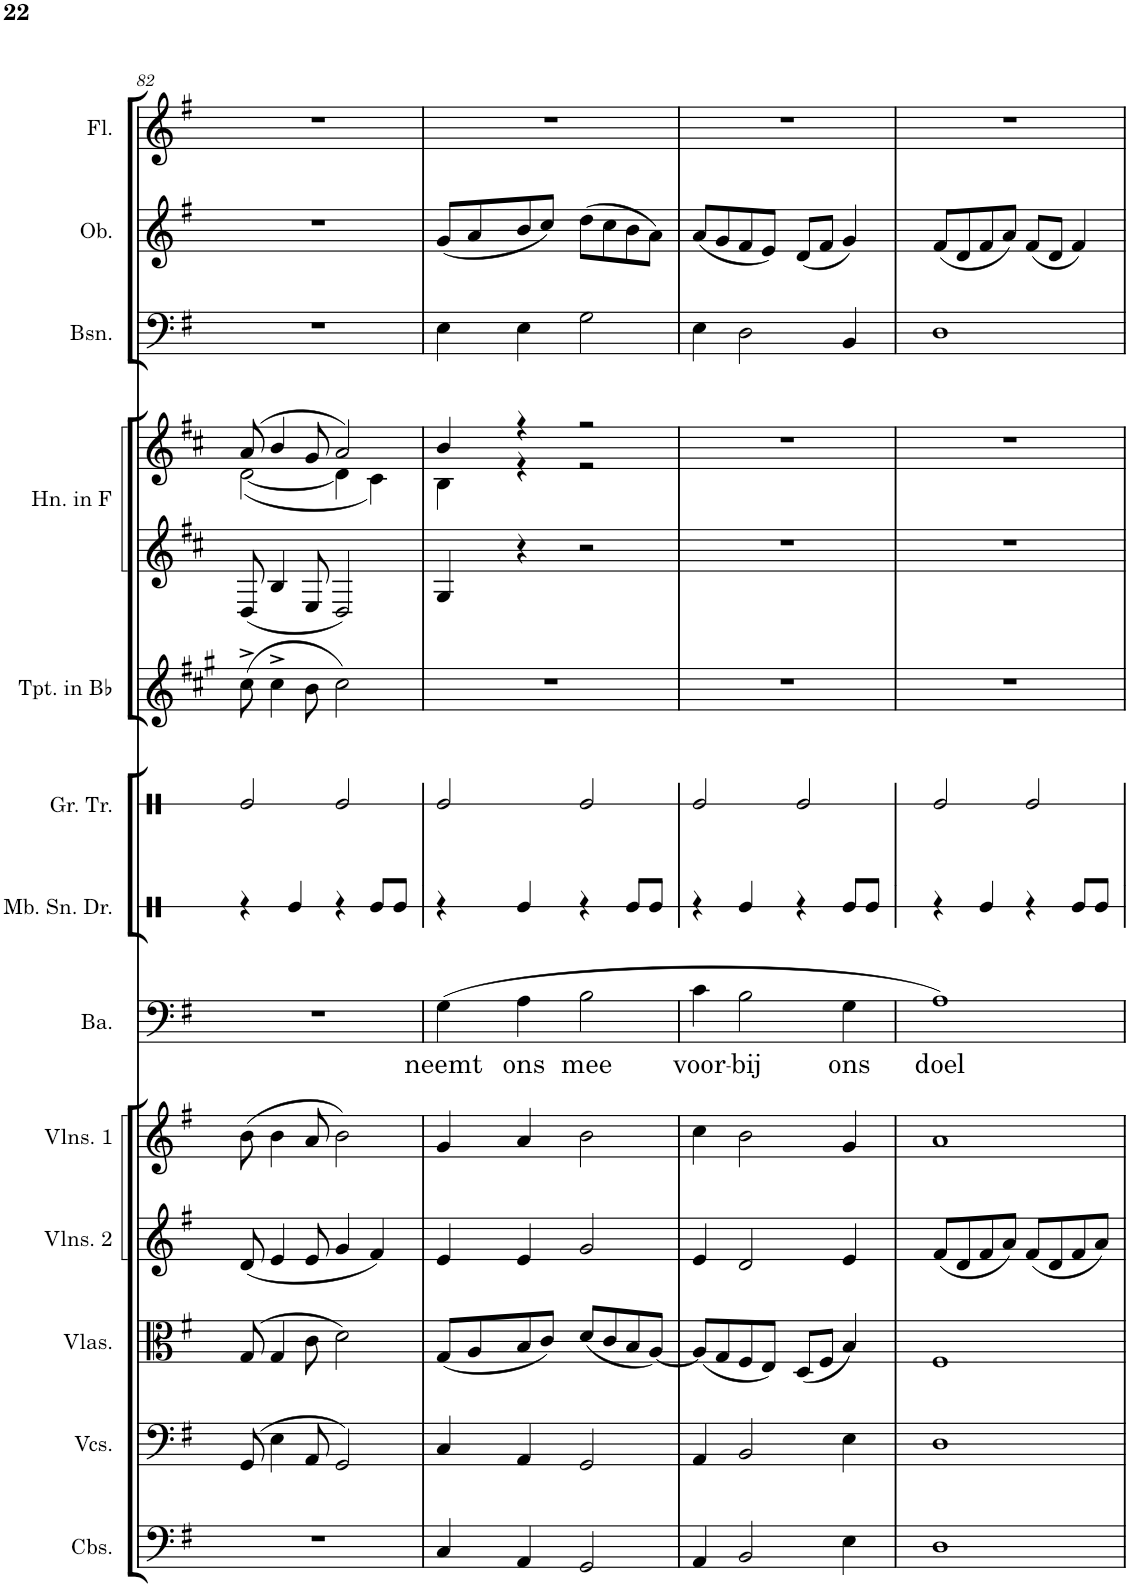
**kern	**kern	**kern	**kern	**kern	**kern	**text	**kern	**kern	**kern	**kern	**kern	**kern	**kern	**kern
*part13	*part12	*part11	*part10	*part9	*part8	*part8	*part7	*part6	*part5	*part4	*part4	*part3	*part2	*part1
*staff14	*staff13	*staff12	*staff11	*staff10	*staff9	*staff9	*staff8	*staff7	*staff6	*staff5	*staff4	*staff3	*staff2	*staff1
*I"Contrabasses	*I"Violoncellos	*I"Violas	*I"Violins 2	*I"Violins 1	*I"Bariton	*	*I"Snare drum	*I"Grote trom	*I"Trumpets in Bb	*I"Horns in F	*	*I"Bassoons	*I"Oboes	*I"Flutes
*I'Cbs.	*I'Vcs.	*I'Vlas.	*I'Vlns. 2	*I'Vlns. 1	*I'Ba.	*	*	*I'Gr. Tr.	*I'Tpt. in Bb	*I'Hn. in F	*	*I'Bsn.	*I'Ob.	*I'Fl.
!!LO:PB:g=z
*clefF4	*clefF4	*clefC3	*clefG2	*clefG2	*clefF4	*	*clefX	*clefX	*clefG2	*clefG2	*clefG2	*clefF4	*clefG2	*clefG2
*Trd7c12	*	*	*	*	*	*	*	*	*Trd1c2	*Trd4c7	*Trd4c7	*	*	*
*k[f#]	*k[f#]	*k[f#]	*k[f#]	*k[f#]	*k[f#]	*	*k[]	*k[]	*k[f#c#g#]	*k[f#c#]	*k[f#c#]	*k[f#]	*k[f#]	*k[f#]
*M4/4	*M4/4	*M4/4	*M4/4	*M4/4	*M4/4	*	*M4/4	*M4/4	*M4/4	*M4/4	*M4/4	*M4/4	*M4/4	*M4/4
=82	=82	=82	=82	=82	=82	=82	=82	=82	=82	=82	=82	=82	=82	=82
*	*	*	*	*	*	*	*	*	*	*	*^	*	*	*
1r	(8GG/	(8G/	(8d/	(8b\	1r	.	4r	2Re/	(8cc#^\	8D/	(8a/	([2d\	1r	1r	1r
.	4E\	4G/	4e/	4b\	.	.	.	.	4cc#^\	4B/	4b/	.	.	.	.
.	.	.	.	.	.	.	4Re/	.	.	.	.	.	.	.	.
.	8AA/	8c\	8e/	8a/	.	.	.	.	8b\	8E/	8g/	.	.	.	.
.	2GG/)	2d\)	4g/	2b\)	.	.	4r	2Re/	2cc#\)	2D/	2a/)	4d\]	.	.	.
.	.	.	4f#/)	.	.	.	8Re/L	.	.	.	.	4c#\)	.	.	.
.	.	.	.	.	.	.	8Re/J	.	.	.	.	.	.	.	.
=83	=83	=83	=83	=83	=83	=83	=83	=83	=83	=83	=83	=83	=83	=83	=83
!	!	!	!	!	!	!LO:LY:b	!	!	!	!	!	!	!	!	!
4C/	4C/	(8G/L	4e/	4g/	(4G\	neemt	4r	2Re/	1r	4G/	4b/	4B\	4E\	(8g/L	1r
.	.	8A/	.	.	.	.	.	.	.	.	.	.	.	8a/	.
!	!	!	!	!	!	!LO:LY:b	!	!	!	!	!	!	!	!	!
4AA/	4AA/	8B/	4e/	4a/	4A\	ons	4Re/	.	.	4r	4r	4r	4E\	8b/	.
.	.	8c/J)	.	.	.	.	.	.	.	.	.	.	.	8cc/J)	.
!	!	!	!	!	!	!LO:LY:b	!	!	!	!	!	!	!	!	!
2GG/	2GG/	(8d/L	2g/	2b\	2B\	mee	4r	2Re/	.	2r	2r	2r	2G\	(8dd\L	.
.	.	8c/	.	.	.	.	.	.	.	.	.	.	.	8cc\	.
.	.	8B/	.	.	.	.	8Re/L	.	.	.	.	.	.	8b\	.
.	.	[8A/J)	.	.	.	.	8Re/J	.	.	.	.	.	.	8a\J)	.
*	*	*	*	*	*	*	*	*	*	*	*v	*v	*	*	*
=84	=84	=84	=84	=84	=84	=84	=84	=84	=84	=84	=84	=84	=84	=84
!	!	!	!	!	!	!LO:LY:b	!	!	!	!	!	!	!	!
4AA/	4AA/	(8A/L]	4e/	4cc\	4c\	voor-	4r	2Re/	1r	1r	1r	4E\	(8a/L	1r
.	.	8G/	.	.	.	.	.	.	.	.	.	.	8g/	.
!	!	!	!	!	!	!LO:LY:b	!	!	!	!	!	!	!	!
2BB/	2BB/	8F#/	2d/	2b\	2B\	-bij	4Re/	.	.	.	.	2D\	8f#/	.
.	.	8E/J)	.	.	.	.	.	.	.	.	.	.	8e/J)	.
.	.	(8D/L	.	.	.	.	4r	2Re/	.	.	.	.	(8d/L	.
.	.	8F#/J	.	.	.	.	.	.	.	.	.	.	8f#/J	.
!	!	!	!	!	!	!LO:LY:b	!	!	!	!	!	!	!	!
4E\	4E\	4B/)	4e/	4g/	4G\	ons	8Re/L	.	.	.	.	4BB/	4g/)	.
.	.	.	.	.	.	.	8Re/J	.	.	.	.	.	.	.
=85	=85	=85	=85	=85	=85	=85	=85	=85	=85	=85	=85	=85	=85	=85
!	!	!	!	!	!	!LO:LY:b	!	!	!	!	!	!	!	!
1D	1D	1F#	(8f#/L	1a	1A)	doel	4r	2Re/	1r	1r	1r	1D	(8f#/L	1r
.	.	.	8d/	.	.	.	.	.	.	.	.	.	8d/	.
.	.	.	8f#/	.	.	.	4Re/	.	.	.	.	.	8f#/	.
.	.	.	8a/J)	.	.	.	.	.	.	.	.	.	8a/J)	.
.	.	.	(8f#/L	.	.	.	4r	2Re/	.	.	.	.	(8f#/L	.
.	.	.	8d/	.	.	.	.	.	.	.	.	.	8d/J	.
.	.	.	8f#/	.	.	.	8Re/L	.	.	.	.	.	4f#/)	.
.	.	.	8a/J)	.	.	.	8Re/J	.	.	.	.	.	.	.
=	=	=	=	=	=	=	=	=	=	=	=	=	=	=
*-	*-	*-	*-	*-	*-	*-	*-	*-	*-	*-	*-	*-	*-	*-
